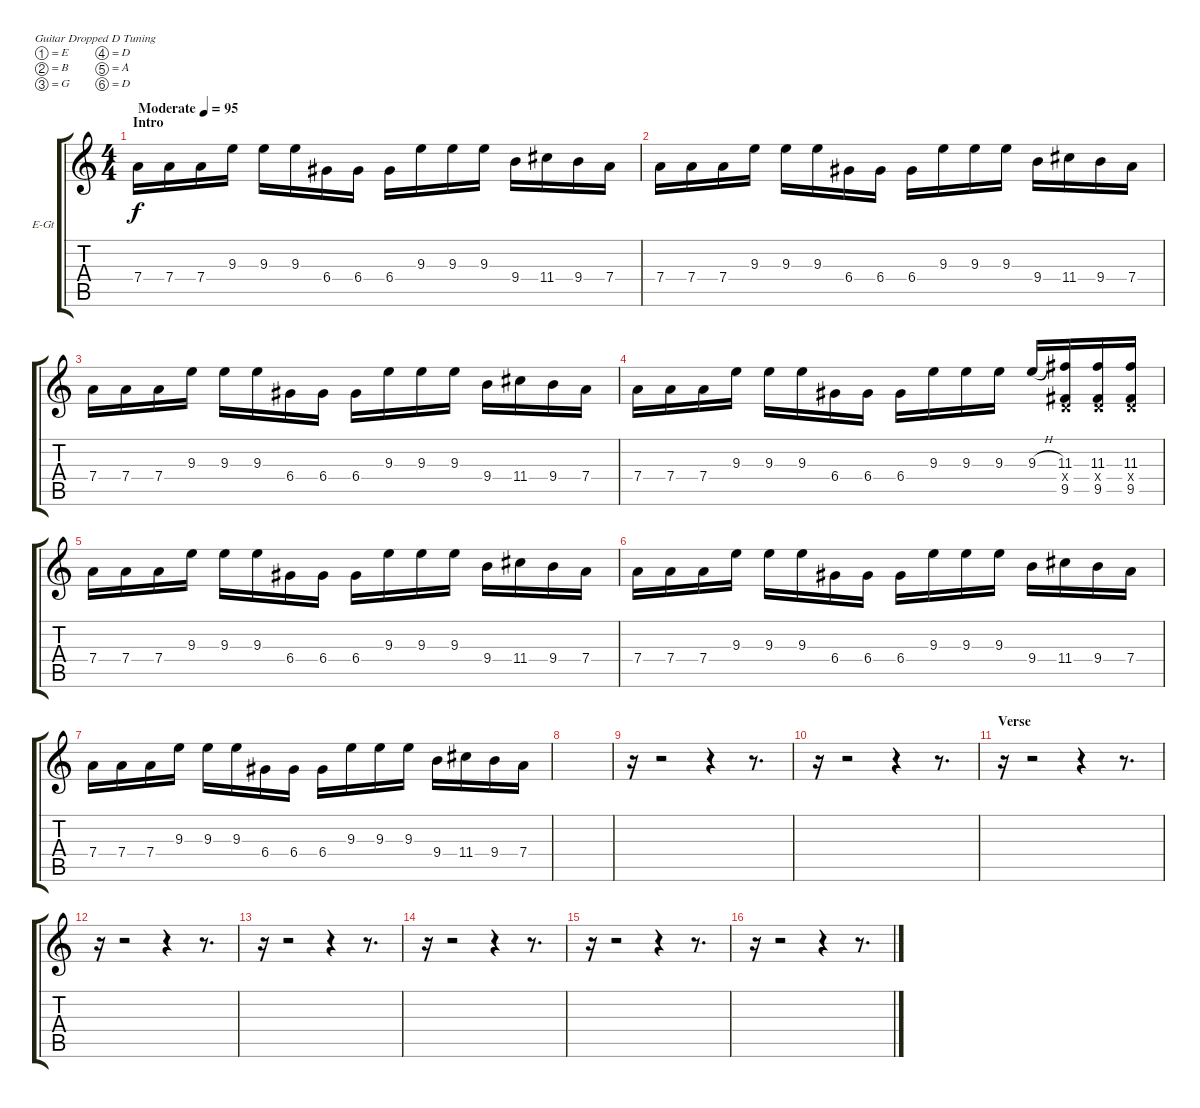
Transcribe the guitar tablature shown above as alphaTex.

\bracketExtendMode groupsimilarinstruments
\firstSystemTrackNameOrientation horizontal
\otherSystemsTrackNameOrientation horizontal
\track ("Jack" "E-Gt") {instrument distortionguitar}
\staff {score tabs}
\tuning (E4 B3 G3 D3 A2 D2)
\ts (4 4)
\beaming (8 2 2 2 2)
\section ("" "Intro")
\tempo (95 "Moderate")
\clef g2
\ks c
7.4.16{dy f instrument distortionguitar} 7.4.16 7.4.16 9.3.16 9.3.16 9.3.16 6.4.16 6.4.16 6.4.16 9.3.16 9.3.16 9.3.16 9.4.16 11.4.16 9.4.16 7.4.16 |
7.4.16 7.4.16 7.4.16 9.3.16 9.3.16 9.3.16 6.4.16 6.4.16 6.4.16 9.3.16 9.3.16 9.3.16 9.4.16 11.4.16 9.4.16 7.4.16 |
7.4.16 7.4.16 7.4.16 9.3.16 9.3.16 9.3.16 6.4.16 6.4.16 6.4.16 9.3.16 9.3.16 9.3.16 9.4.16 11.4.16 9.4.16 7.4.16 |
7.4.16 7.4.16 7.4.16 9.3.16 9.3.16 9.3.16 6.4.16 6.4.16 6.4.16 9.3.16 9.3.16 9.3.16 9.3{h}.16 (11.3 0.4{x} 9.5).16 (11.3 0.4{x} 9.5).16 (11.3 0.4{x} 9.5).16 |
7.4.16 7.4.16 7.4.16 9.3.16 9.3.16 9.3.16 6.4.16 6.4.16 6.4.16 9.3.16 9.3.16 9.3.16 9.4.16 11.4.16 9.4.16 7.4.16 |
7.4.16 7.4.16 7.4.16 9.3.16 9.3.16 9.3.16 6.4.16 6.4.16 6.4.16 9.3.16 9.3.16 9.3.16 9.4.16 11.4.16 9.4.16 7.4.16 |
7.4.16 7.4.16 7.4.16 9.3.16 9.3.16 9.3.16 6.4.16 6.4.16 6.4.16 9.3.16 9.3.16 9.3.16 9.4.16 11.4.16 9.4.16 7.4.16 |
|
r.16 r.2 r.4 r.8{d} |
r.16 r.2 r.4 r.8{d} |
\section ("" "Verse")
r.16 r.2 r.4 r.8{d} |
r.16 r.2 r.4 r.8{d} |
r.16 r.2 r.4 r.8{d} |
r.16 r.2 r.4 r.8{d} |
r.16 r.2 r.4 r.8{d} |
r.16 r.2 r.4 r.8{d}
